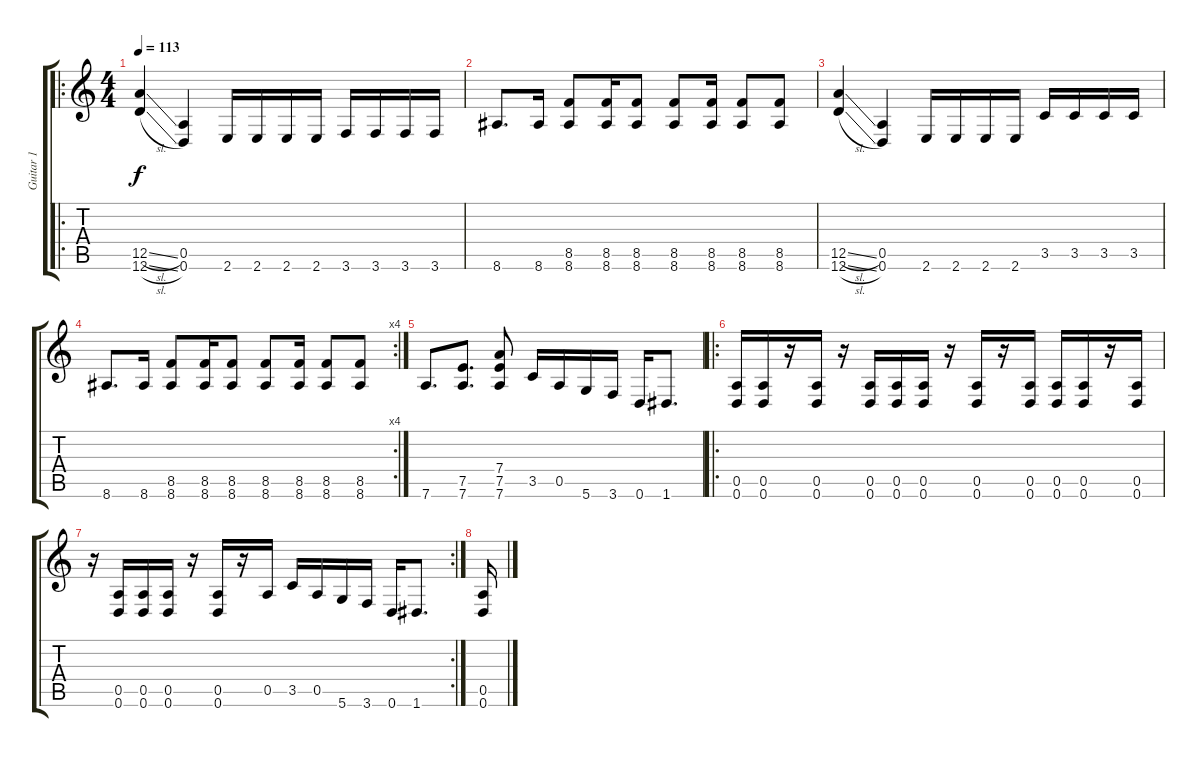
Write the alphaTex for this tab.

\track ("Guitar 1" "Guitar 1") {instrument distortionguitar}
\staff {score tabs}
\tuning (E4 B3 G3 D3 A2 D2) {hide}
\ro
\ts (4 4)
\tempo 113
\clef g2
\ks c
(12.5{sl} 12.6{sl}).4{dy f} (0.5 0.6).4 2.6.16 2.6.16 2.6.16 2.6.16 3.6.16 3.6.16 3.6.16 3.6.16 |
8.6.8{d} 8.6.16 (8.5 8.6).8 (8.5 8.6).16 (8.5 8.6).8 (8.5 8.6).8 (8.5 8.6).16 (8.5 8.6).8 (8.5 8.6).8 |
(12.5{sl} 12.6{sl}).4 (0.5 0.6).4 2.6.16 2.6.16 2.6.16 2.6.16 3.5.16 3.5.16 3.5.16 3.5.16 |
\rc 4
8.6.8{d} 8.6.16 (8.5 8.6).8 (8.5 8.6).16 (8.5 8.6).8 (8.5 8.6).8 (8.5 8.6).16 (8.5 8.6).8 (8.5 8.6).8 |
7.6.8{d} (7.5 7.6).8{d} (7.4 7.5 7.6).8 3.5.16 0.5.16 5.6.16 3.6.16 0.6.16 1.6.8{d} |
\ro
(0.5 0.6).16 (0.5 0.6).16 r.16 (0.5 0.6).16 r.16 (0.5 0.6).16 (0.5 0.6).16 (0.5 0.6).16 r.16 (0.5 0.6).16 r.16 (0.5 0.6).16 (0.5 0.6).16 (0.5 0.6).16 r.16 (0.5 0.6).16 |
\rc 2
r.16 (0.5 0.6).16 (0.5 0.6).16 (0.5 0.6).16 r.16 (0.5 0.6).16 r.16 0.5.16 3.5.16 0.5.16 5.6.16 3.6.16 0.6.16 1.6.8{d} |
(0.5 0.6).16
